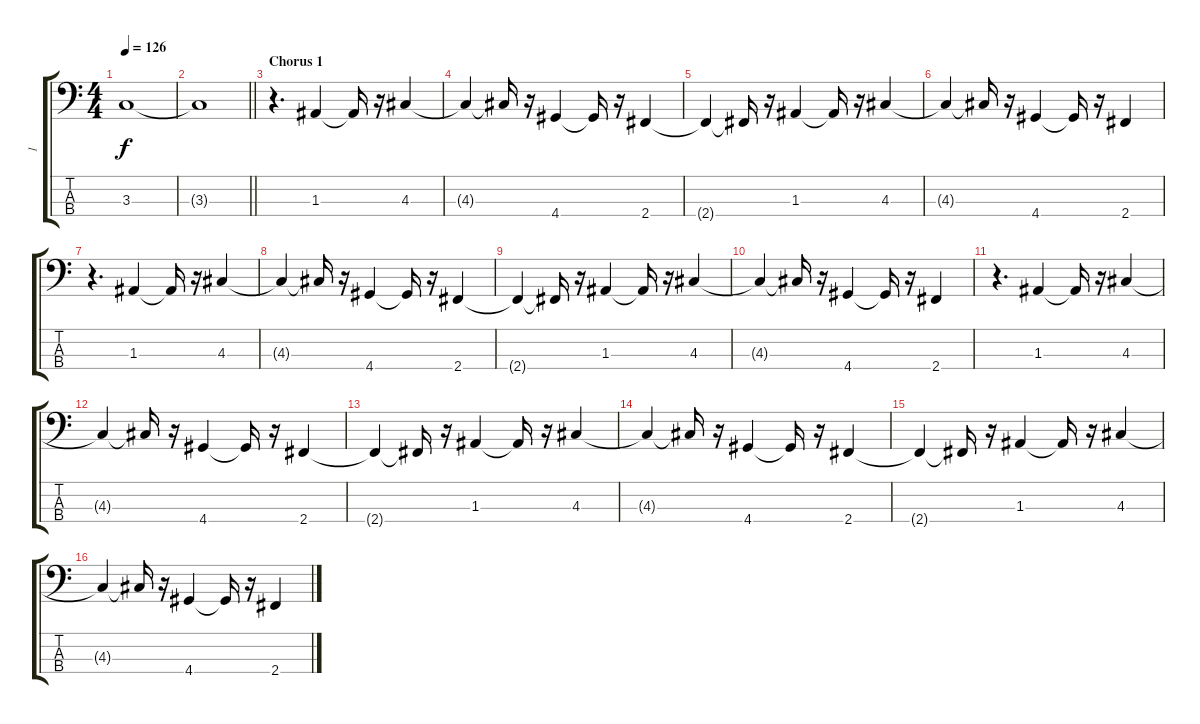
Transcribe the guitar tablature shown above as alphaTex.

\track ("1" "1") {instrument electricbassfinger}
\staff {score tabs}
\tuning (G2 D2 A1 E1) {hide}
\ts (4 4)
\tempo 126
\clef f4
\ks c
3.3.1{dy f} |
\barLineRight lightlight
3.3{t}.1 |
\section ("" "Chorus 1")
r.4{d} 1.3.4 1.3{t}.16 r.16 4.3.4 |
4.3{t}.4 4.3{t}.16 r.16 4.4.4 4.4{t}.16 r.16 2.4.4 |
2.4{t}.4 2.4{t}.16 r.16 1.3.4 1.3{t}.16 r.16 4.3.4 |
4.3{t}.4 4.3{t}.16 r.16 4.4.4 4.4{t}.16 r.16 2.4.4 |
r.4{d} 1.3.4 1.3{t}.16 r.16 4.3.4 |
4.3{t}.4 4.3{t}.16 r.16 4.4.4 4.4{t}.16 r.16 2.4.4 |
2.4{t}.4 2.4{t}.16 r.16 1.3.4 1.3{t}.16 r.16 4.3.4 |
4.3{t}.4 4.3{t}.16 r.16 4.4.4 4.4{t}.16 r.16 2.4.4 |
r.4{d} 1.3.4 1.3{t}.16 r.16 4.3.4 |
4.3{t}.4 4.3{t}.16 r.16 4.4.4 4.4{t}.16 r.16 2.4.4 |
2.4{t}.4 2.4{t}.16 r.16 1.3.4 1.3{t}.16 r.16 4.3.4 |
4.3{t}.4 4.3{t}.16 r.16 4.4.4 4.4{t}.16 r.16 2.4.4 |
2.4{t}.4 2.4{t}.16 r.16 1.3.4 1.3{t}.16 r.16 4.3.4 |
4.3{t}.4 4.3{t}.16 r.16 4.4.4 4.4{t}.16 r.16 2.4.4
